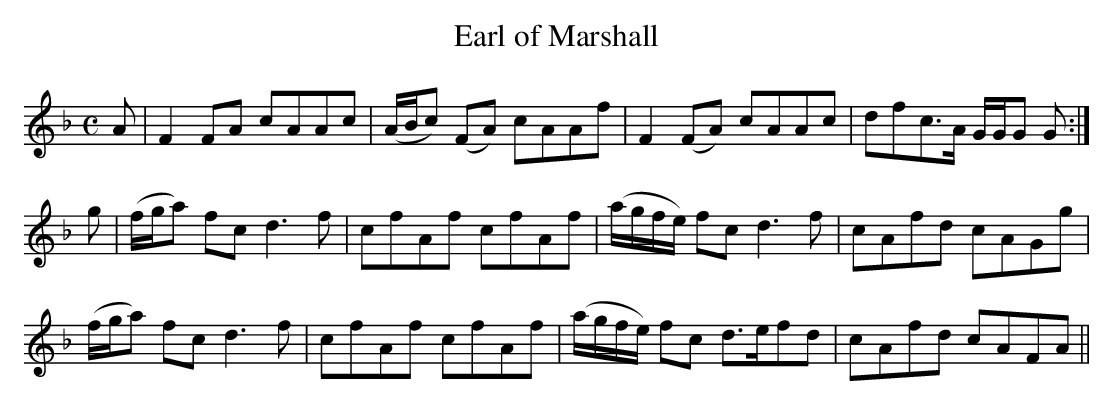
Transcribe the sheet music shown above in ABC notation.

X:1
T:Earl of Marshall
M:C
L:1/8
K:F
A|F2 FA cAAc|(A/B/c) (FA) cAAf|F2 (FA) cAAc|dfc>A G/G/G G:|
g|(f/g/a) fc d3f|cfAf cfAf|(a/g/f/e/) fc d3f|cAfd cAGg|
(f/g/a) fc d3f|cfAf cfAf|(a/g/f/e/) fc d>efd|cAfd cAFA||
